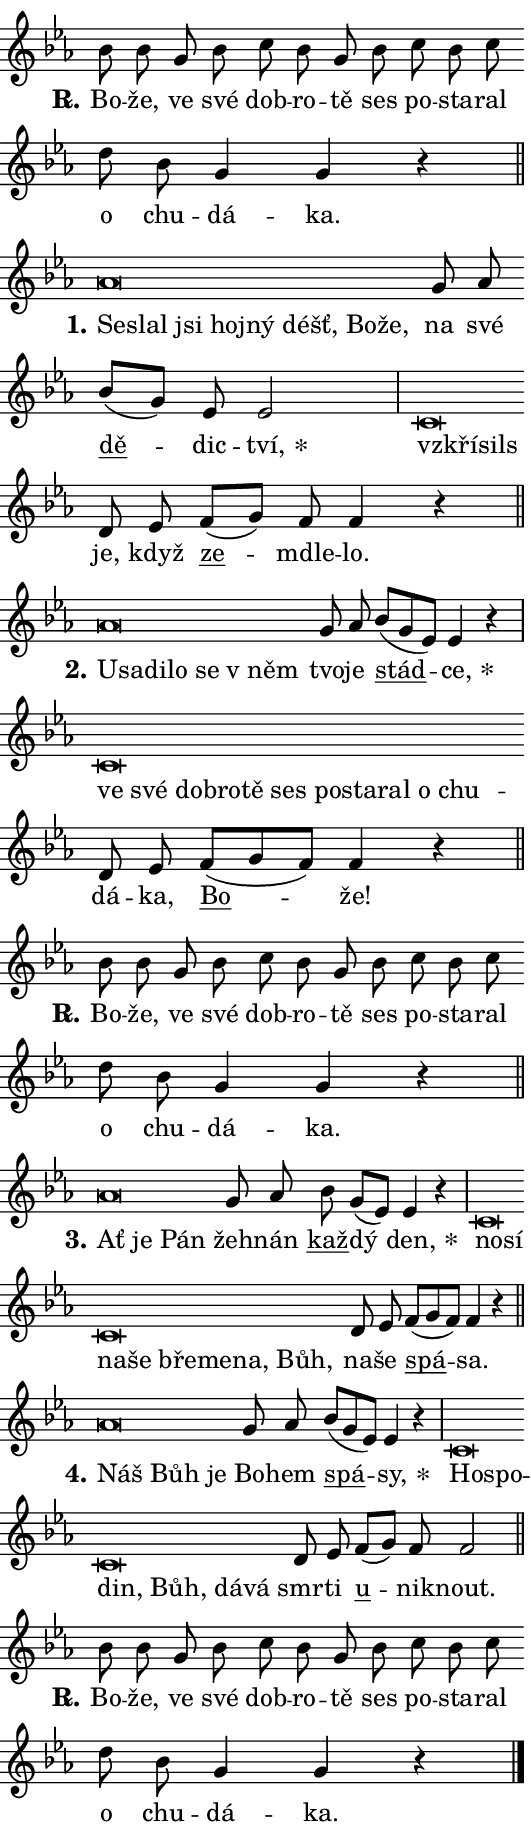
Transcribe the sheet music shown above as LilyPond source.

\version "2.24.0"
\header { tagline = "" }
\paper {
  indent = 0\cm
  top-margin = 0\cm
  right-margin = 0.13\cm % to fit lyric hyphens
  bottom-margin = 0\cm
  left-margin = 0\cm
  paper-width = 9\cm
  page-breaking = #ly:one-page-breaking
  system-system-spacing.basic-distance = #11
  score-system-spacing.basic-distance = #11
  ragged-last = ##f
}


%% Author: Thomas Morley
%% https://lists.gnu.org/archive/html/lilypond-user/2020-05/msg00002.html
#(define (line-position grob)
"Returns position of @var[grob} in current system:
   @code{'start}, if at first time-step
   @code{'end}, if at last time-step
   @code{'middle} otherwise
"
  (let* ((col (ly:item-get-column grob))
         (ln (ly:grob-object col 'left-neighbor))
         (rn (ly:grob-object col 'right-neighbor))
         (col-to-check-left (if (ly:grob? ln) ln col))
         (col-to-check-right (if (ly:grob? rn) rn col))
         (break-dir-left
           (and
             (ly:grob-property col-to-check-left 'non-musical #f)
             (ly:item-break-dir col-to-check-left)))
         (break-dir-right
           (and
             (ly:grob-property col-to-check-right 'non-musical #f)
             (ly:item-break-dir col-to-check-right))))
        (cond ((eqv? 1 break-dir-left) 'start)
              ((eqv? -1 break-dir-right) 'end)
              (else 'middle))))

#(define (tranparent-at-line-position vctor)
  (lambda (grob)
  "Relying on @code{line-position} select the relevant enry from @var{vctor}.
Used to determine transparency,"
    (case (line-position grob)
      ((end) (not (vector-ref vctor 0)))
      ((middle) (not (vector-ref vctor 1)))
      ((start) (not (vector-ref vctor 2))))))

noteHeadBreakVisibility =
#(define-music-function (break-visibility)(vector?)
"Makes @code{NoteHead}s transparent relying on @var{break-visibility}"
#{
  \override NoteHead.transparent =
    #(tranparent-at-line-position break-visibility)
#})

#(define delete-ledgers-for-transparent-note-heads
  (lambda (grob)
    "Reads whether a @code{NoteHead} is transparent.
If so this @code{NoteHead} is removed from @code{'note-heads} from
@var{grob}, which is supposed to be @code{LedgerLineSpanner}.
As a result ledgers are not printed for this @code{NoteHead}"
    (let* ((nhds-array (ly:grob-object grob 'note-heads))
           (nhds-list
             (if (ly:grob-array? nhds-array)
                 (ly:grob-array->list nhds-array)
                 '()))
           ;; Relies on the transparent-property being done before
           ;; Staff.LedgerLineSpanner.after-line-breaking is executed.
           ;; This is fragile ...
           (to-keep
             (remove
               (lambda (nhd)
                 (ly:grob-property nhd 'transparent #f))
               nhds-list)))
      ;; TODO find a better method to iterate over grob-arrays, similiar
      ;; to filter/remove etc for lists
      ;; For now rebuilt from scratch
      (set! (ly:grob-object grob 'note-heads)  '())
      (for-each
        (lambda (nhd)
          (ly:pointer-group-interface::add-grob grob 'note-heads nhd))
        to-keep))))

squashNotes = {
  \override NoteHead.X-extent = #'(-0.2 . 0.2)
  \override NoteHead.Y-extent = #'(-0.75 . 0)
  \override NoteHead.stencil =
    #(lambda (grob)
       (let ((pos (ly:grob-property grob 'staff-position)))
         (begin
           (if (< pos -7) (display "ERROR: Lower brevis then expected\n") (display ""))
           (if (<= pos -6) ly:text-interface::print ly:note-head::print))))
}
unSquashNotes = {
  \revert NoteHead.X-extent
  \revert NoteHead.Y-extent
  \revert NoteHead.stencil
}

hideNotes = \noteHeadBreakVisibility #begin-of-line-visible
unHideNotes = \noteHeadBreakVisibility #all-visible

% work-around for resetting accidentals
% https://lilypond.org/doc/v2.23/Documentation/notation/displaying-rhythms#unmetered-music
cadenzaMeasure = {
  \cadenzaOff
  \partial 1024 s1024
  \cadenzaOn
}

#(define-markup-command (accent layout props text) (markup?)
  "Underline accented syllable"
  (interpret-markup layout props
    #{\markup \override #'(offset . 4.3) \underline { #text }#}))

responsum = \markup \concat {
  "R" \hspace #-1.05 \path #0.1 #'((moveto 0 0.07) (lineto 0.9 0.8)) \hspace #0.05 "."
}

spaceSize = #0.6828661417322834 % exact space size for TeX Gyre Schola

\layout {
  \context {
    \Staff
    \remove "Time_signature_engraver"
    \override LedgerLineSpanner.after-line-breaking = #delete-ledgers-for-transparent-note-heads
  }
  \context {
    \Lyrics {
      \override LyricSpace.minimum-distance = \spaceSize
      \override LyricText.font-name = #"TeX Gyre Schola"
      \override LyricText.font-size = 1
      \override StanzaNumber.font-name = #"TeX Gyre Schola Bold"
      \override StanzaNumber.font-size = 1
    }
  }
  \context {
    \Score 
    \override NoteHead.text =
      #(lambda (grob) 
        (let ((pos (ly:grob-property grob 'staff-position)))
          #{\markup {
            \combine
              \halign #-0.55 \raise #(if (= pos -6) 0 0.5) \override #'(thickness . 2) \draw-line #'(3.2 . 0)
              \musicglyph "noteheads.sM1"
          }#}))
  }
}

% magnetic-lyrics.ily
%
%   written by
%     Jean Abou Samra <jean@abou-samra.fr>
%     Werner Lemberg <wl@gnu.org>
%
%   adapted by
%     Jiri Hon <jiri.hon@gmail.com>
%
% Version 2022-Apr-15

% https://www.mail-archive.com/lilypond-user@gnu.org/msg149350.html

#(define (Left_hyphen_pointer_engraver context)
   "Collect syllable-hyphen-syllable occurrences in lyrics and store
them in properties.  This engraver only looks to the left.  For
example, if the lyrics input is @code{foo -- bar}, it does the
following.

@itemize @bullet
@item
Set the @code{text} property of the @code{LyricHyphen} grob between
@q{foo} and @q{bar} to @code{foo}.

@item
Set the @code{left-hyphen} property of the @code{LyricText} grob with
text @q{foo} to the @code{LyricHyphen} grob between @q{foo} and
@q{bar}.
@end itemize

Use this auxiliary engraver in combination with the
@code{lyric-@/text::@/apply-@/magnetic-@/offset!} hook."
   (let ((hyphen #f)
         (text #f))
     (make-engraver
      (acknowledgers
       ((lyric-syllable-interface engraver grob source-engraver)
        (set! text grob)))
      (end-acknowledgers
       ((lyric-hyphen-interface engraver grob source-engraver)
        ;(when (not (grob::has-interface grob 'lyric-space-interface))
          (set! hyphen grob)));)
      ((stop-translation-timestep engraver)
       (when (and text hyphen)
         (ly:grob-set-object! text 'left-hyphen hyphen))
       (set! text #f)
       (set! hyphen #f)))))

#(define (lyric-text::apply-magnetic-offset! grob)
   "If the space between two syllables is less than the value in
property @code{LyricText@/.details@/.squash-threshold}, move the right
syllable to the left so that it gets concatenated with the left
syllable.

Use this function as a hook for
@code{LyricText@/.after-@/line-@/breaking} if the
@code{Left_@/hyphen_@/pointer_@/engraver} is active."
   (let ((hyphen (ly:grob-object grob 'left-hyphen #f)))
     (when hyphen
       (let ((left-text (ly:spanner-bound hyphen LEFT)))
         (when (grob::has-interface left-text 'lyric-syllable-interface)
           (let* ((common (ly:grob-common-refpoint grob left-text X))
                  (this-x-ext (ly:grob-extent grob common X))
                  (left-x-ext
                   (begin
                     ;; Trigger magnetism for left-text.
                     (ly:grob-property left-text 'after-line-breaking)
                     (ly:grob-extent left-text common X)))
                  ;; `delta` is the gap width between two syllables.
                  (delta (- (interval-start this-x-ext)
                            (interval-end left-x-ext)))
                  (details (ly:grob-property grob 'details))
                  (threshold (assoc-get 'squash-threshold details 0.2)))
             (when (< delta threshold)
               (let* (;; We have to manipulate the input text so that
                      ;; ligatures crossing syllable boundaries are not
                      ;; disabled.  For languages based on the Latin
                      ;; script this is essentially a beautification.
                      ;; However, for non-Western scripts it can be a
                      ;; necessity.
                      (lt (ly:grob-property left-text 'text))
                      (rt (ly:grob-property grob 'text))
                      (is-space (grob::has-interface hyphen 'lyric-space-interface))
                      (space (if is-space " " ""))
                      (extra-delta (if is-space spaceSize 0))
                      ;; Append new syllable.
                      (ltrt-space (if (and (string? lt) (string? rt))
                                (string-append lt space rt)
                                (make-concat-markup (list lt space rt))))
                      ;; Right-align `ltrt` to the right side.
                      (ltrt-space-markup (grob-interpret-markup
                               grob
                               (make-translate-markup
                                (cons (interval-length this-x-ext) 0)
                                (make-right-align-markup ltrt-space)))))
                 (begin
                   ;; Don't print `left-text`.
                   (ly:grob-set-property! left-text 'stencil #f)
                   ;; Set text and stencil (which holds all collected
                   ;; syllables so far) and shift it to the left.
                   (ly:grob-set-property! grob 'text ltrt-space)
                   (ly:grob-set-property! grob 'stencil ltrt-space-markup)
                   (ly:grob-translate-axis! grob (- (- delta extra-delta)) X))))))))))


#(define (lyric-hyphen::displace-bounds-first grob)
   ;; Make very sure this callback isn't triggered too early.
   (let ((left (ly:spanner-bound grob LEFT))
         (right (ly:spanner-bound grob RIGHT)))
     (ly:grob-property left 'after-line-breaking)
     (ly:grob-property right 'after-line-breaking)
     (ly:lyric-hyphen::print grob)))

squashThreshold = #0.4

\layout {
  \context {
    \Lyrics
    \consists #Left_hyphen_pointer_engraver
    \override LyricText.after-line-breaking =
      #lyric-text::apply-magnetic-offset!
    \override LyricHyphen.stencil = #lyric-hyphen::displace-bounds-first
    \override LyricText.details.squash-threshold = \squashThreshold
    \override LyricHyphen.minimum-distance = 0
    \override LyricHyphen.minimum-length = \squashThreshold
  }
}

squashText = \override LyricText.details.squash-threshold = 9999
unSquashText = \override LyricText.details.squash-threshold = \squashThreshold

leftText = \override LyricText.self-alignment-X = #LEFT
unLeftText = \revert LyricText.self-alignment-X

starOffset = #(lambda (grob) 
                (let ((x_offset (ly:self-alignment-interface::aligned-on-x-parent grob)))
                  (if (= x_offset 0) 0 (+ x_offset 1.2))))

star = #(define-music-function (syllable)(string?)
"Append star separator at the end of a syllable"
#{
  \once \override LyricText.X-offset = #starOffset
  \lyricmode { \markup {
    #syllable
    \override #'((font-name . "TeX Gyre Schola Bold")) \hspace #0.2 \lower #0.65 \larger "*"
  } }
#})

starAccent = #(define-music-function (syllable)(string?)
"Append star separator at the end of a syllable and make accent"
#{
  \once \override LyricText.X-offset = #starOffset
  \lyricmode { \markup {
    \accent #syllable
    \override #'((font-name . "TeX Gyre Schola Bold")) \hspace #0.2 \lower #0.65 \larger "*"
  } }
#})

breath = #(define-music-function (syllable)(string?)
"Append breathing indicator at the end of a syllable"
#{
  \lyricmode { \markup { #syllable "+" } }
#})

optionalBreath = #(define-music-function (syllable)(string?)
"Append optional breathing indicator at the end of a syllable"
#{
  \lyricmode { \markup { #syllable "(+)" } }
#})


\score {
    <<
        \new Voice = "melody" { \cadenzaOn \key es \major \relative { bes'8 bes g bes c bes g bes \bar "" c bes c \bar "" d bes g4 g r \cadenzaMeasure \bar "||" \break } }
        \new Lyrics \lyricsto "melody" { \lyricmode { \set stanza = \responsum
Bo -- že, ve své dob -- ro -- tě ses po -- sta -- ral o chu -- dá -- ka. } }
    >>
    \layout {}
}

\score {
    <<
        \new Voice = "melody" { \cadenzaOn \key es \major \relative { \squashNotes as'\breve*1/16 \hideNotes \breve*1/16 \bar "" \breve*1/16 \bar "" \breve*1/16 \bar "" \breve*1/16 \bar "" \breve*1/16 \bar "" \breve*1/16 \breve*1/16 \bar "" \unHideNotes \unSquashNotes g8 as \bar "" bes[( g)] es es2 \cadenzaMeasure \bar "|" \squashNotes c\breve*1/16 \hideNotes \breve*1/16 \bar "" \unHideNotes \unSquashNotes d8 es \bar "" f[( g)] f f4 r \cadenzaMeasure \bar "||" \break } }
        \new Lyrics \lyricsto "melody" { \lyricmode { \set stanza = "1."
\leftText Se -- \squashText slal jsi hoj -- ný déšť, Bo -- že, \unLeftText \unSquashText na své \markup \accent dě -- dic -- \star tví, \leftText vzkří -- \squashText sils \unLeftText \unSquashText je, když \markup \accent ze -- mdle -- lo. } }
    >>
    \layout {}
}

\score {
    <<
        \new Voice = "melody" { \cadenzaOn \key es \major \relative { \squashNotes as'\breve*1/16 \hideNotes \breve*1/16 \bar "" \breve*1/16 \bar "" \breve*1/16 \bar "" \breve*1/16 \breve*1/16 \bar "" \unHideNotes \unSquashNotes g8 as \bar "" bes[( g es)] es4 r \cadenzaMeasure \bar "|" \squashNotes c\breve*1/16 \hideNotes \breve*1/16 \bar "" \breve*1/16 \bar "" \breve*1/16 \bar "" \breve*1/16 \bar "" \breve*1/16 \bar "" \breve*1/16 \bar "" \breve*1/16 \bar "" \breve*1/16 \bar "" \breve*1/16 \breve*1/16 \bar "" \unHideNotes \unSquashNotes d8 es \bar "" f[( g f)] f4 r \cadenzaMeasure \bar "||" \break } }
        \new Lyrics \lyricsto "melody" { \lyricmode { \set stanza = "2."
\leftText U -- \squashText sa -- di -- lo se "v něm" \unLeftText \unSquashText tvo -- je \markup \accent stád -- \star ce, \leftText ve \squashText své dob -- ro -- tě ses po -- sta -- ral o chu -- \unLeftText \unSquashText dá -- ka, \markup \accent Bo -- že! } }
    >>
    \layout {}
}

\score {
    <<
        \new Voice = "melody" { \cadenzaOn \key es \major \relative { bes'8 bes g bes c bes g bes \bar "" c bes c \bar "" d bes g4 g r \cadenzaMeasure \bar "||" \break } }
        \new Lyrics \lyricsto "melody" { \lyricmode { \set stanza = \responsum
Bo -- že, ve své dob -- ro -- tě ses po -- sta -- ral o chu -- dá -- ka. } }
    >>
    \layout {}
}

\score {
    <<
        \new Voice = "melody" { \cadenzaOn \key es \major \relative { \squashNotes as'\breve*1/16 \hideNotes \breve*1/16 \breve*1/16 \bar "" \unHideNotes \unSquashNotes g8 as \bar "" bes g[( es)] es4 r \cadenzaMeasure \bar "|" \squashNotes c\breve*1/16 \hideNotes \breve*1/16 \bar "" \breve*1/16 \bar "" \breve*1/16 \bar "" \breve*1/16 \bar "" \breve*1/16 \bar "" \breve*1/16 \breve*1/16 \bar "" \unHideNotes \unSquashNotes d8 es \bar "" f[( g f)] f4 r \cadenzaMeasure \bar "||" \break } }
        \new Lyrics \lyricsto "melody" { \lyricmode { \set stanza = "3."
\leftText Ať \squashText je Pán \unLeftText \unSquashText žeh -- nán \markup \accent kaž -- dý \star den, \leftText no -- \squashText sí na -- še bře -- me -- na, Bůh, \unLeftText \unSquashText na -- še \markup \accent spá -- sa. } }
    >>
    \layout {}
}

\score {
    <<
        \new Voice = "melody" { \cadenzaOn \key es \major \relative { \squashNotes as'\breve*1/16 \hideNotes \breve*1/16 \breve*1/16 \bar "" \unHideNotes \unSquashNotes g8 as \bar "" bes[( g es)] es4 r \cadenzaMeasure \bar "|" \squashNotes c\breve*1/16 \hideNotes \breve*1/16 \bar "" \breve*1/16 \bar "" \breve*1/16 \bar "" \breve*1/16 \breve*1/16 \bar "" \unHideNotes \unSquashNotes d8 es \bar "" f[( g)] f f2 \cadenzaMeasure \bar "||" \break } }
        \new Lyrics \lyricsto "melody" { \lyricmode { \set stanza = "4."
\leftText Náš \squashText Bůh je \unLeftText \unSquashText Bo -- hem \markup \accent spá -- \star sy, \leftText Ho -- \squashText spo -- din, Bůh, dá -- vá \unLeftText \unSquashText smr -- ti \markup \accent u -- nik -- nout. } }
    >>
    \layout {}
}

\score {
    <<
        \new Voice = "melody" { \cadenzaOn \key es \major \relative { bes'8 bes g bes c bes g bes \bar "" c bes c \bar "" d bes g4 g r \cadenzaMeasure \bar "||" \break } \bar "|." }
        \new Lyrics \lyricsto "melody" { \lyricmode { \set stanza = \responsum
Bo -- že, ve své dob -- ro -- tě ses po -- sta -- ral o chu -- dá -- ka. } }
    >>
    \layout {}
}
